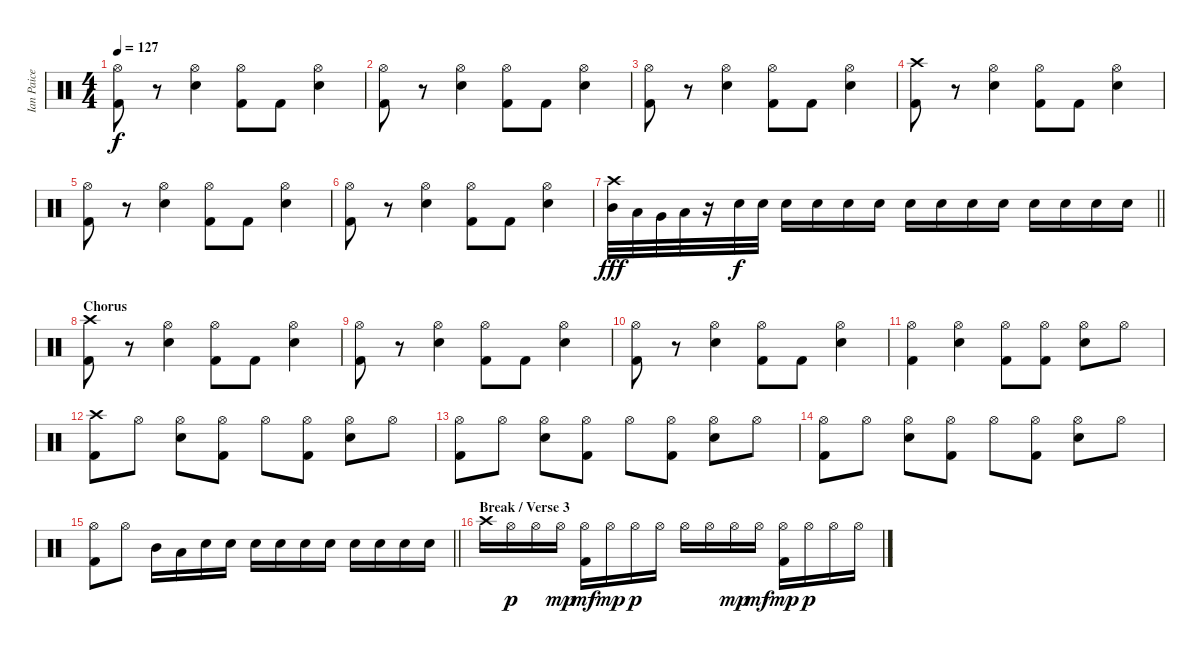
\track ("Ian Paice" "Ian Paice") {instrument percussion}
\staff {score}
\articulation defaults
\ts (4 4)
\tempo 127
\clef neutral
\ks c
("Hi-Hat (open)" "Kick (hit) 2").8{dy f} r.8 ("Hi-Hat (open)" "Snare (hit) 2").4 ("Hi-Hat (open)" "Kick (hit) 2").8 "Kick (hit) 2".8 ("Hi-Hat (open)" "Snare (hit) 2").4 |
("Hi-Hat (open)" "Kick (hit) 2").8 r.8 ("Hi-Hat (open)" "Snare (hit) 2").4 ("Hi-Hat (open)" "Kick (hit) 2").8 "Kick (hit) 2".8 ("Hi-Hat (open)" "Snare (hit) 2").4 |
("Hi-Hat (open)" "Kick (hit) 2").8 r.8 ("Hi-Hat (open)" "Snare (hit) 2").4 ("Hi-Hat (open)" "Kick (hit) 2").8 "Kick (hit) 2".8 ("Hi-Hat (open)" "Snare (hit) 2").4 |
("Crash high (hit)" "Kick (hit) 2").8 r.8 ("Hi-Hat (open)" "Snare (hit) 2").4 ("Hi-Hat (open)" "Kick (hit) 2").8 "Kick (hit) 2".8 ("Hi-Hat (open)" "Snare (hit) 2").4 |
("Hi-Hat (open)" "Kick (hit) 2").8 r.8 ("Hi-Hat (open)" "Snare (hit) 2").4 ("Hi-Hat (open)" "Kick (hit) 2").8 "Kick (hit) 2".8 ("Hi-Hat (open)" "Snare (hit) 2").4 |
("Hi-Hat (open)" "Kick (hit) 2").8 r.8 ("Hi-Hat (open)" "Snare (hit) 2").4 ("Hi-Hat (open)" "Kick (hit) 2").8 "Kick (hit) 2".8 ("Hi-Hat (open)" "Snare (hit) 2").4 |
\barLineRight lightlight
("Crash high (hit)" "Mid Tom (hit)").32{dy fff} "Low Tom (hit)".32 "Very Low Tom (hit)".32 "Low Floor Tom (hit)".32 r.16 "Snare (hit) 2".32{dy f} "Snare (hit) 2".32 "Snare (hit) 2".16 "Snare (hit) 2".16 "Snare (hit) 2".16 "Snare (hit) 2".16 "Snare (hit) 2".16 "Snare (hit) 2".16 "Snare (hit) 2".16 "Snare (hit) 2".16 "Snare (hit) 2".16 "Snare (hit) 2".16 "Snare (hit) 2".16 "Snare (hit) 2".16 |
\section ("" "Chorus")
("Crash high (hit)" "Kick (hit) 2").8 r.8 ("Hi-Hat (open)" "Snare (hit) 2").4 ("Hi-Hat (open)" "Kick (hit) 2").8 "Kick (hit) 2".8 ("Hi-Hat (open)" "Snare (hit) 2").4 |
("Hi-Hat (open)" "Kick (hit) 2").8 r.8 ("Hi-Hat (open)" "Snare (hit) 2").4 ("Hi-Hat (open)" "Kick (hit) 2").8 "Kick (hit) 2".8 ("Hi-Hat (open)" "Snare (hit) 2").4 |
("Hi-Hat (open)" "Kick (hit) 2").8 r.8 ("Hi-Hat (open)" "Snare (hit) 2").4 ("Hi-Hat (open)" "Kick (hit) 2").8 "Kick (hit) 2".8 ("Hi-Hat (open)" "Snare (hit) 2").4 |
("Hi-Hat (open)" "Kick (hit) 2").4 ("Hi-Hat (open)" "Snare (hit) 2").4 ("Hi-Hat (open)" "Kick (hit) 2").8 ("Hi-Hat (open)" "Kick (hit) 2").8 ("Hi-Hat (open)" "Snare (hit) 2").8 "Hi-Hat (open)".8 |
("Crash high (hit)" "Kick (hit) 2").8 "Hi-Hat (open)".8 ("Hi-Hat (open)" "Snare (hit) 2").8 ("Hi-Hat (open)" "Kick (hit) 2").8 "Hi-Hat (open)".8 ("Hi-Hat (open)" "Kick (hit) 2").8 ("Hi-Hat (open)" "Snare (hit) 2").8 "Hi-Hat (open)".8 |
("Hi-Hat (open)" "Kick (hit) 2").8 "Hi-Hat (open)".8 ("Hi-Hat (open)" "Snare (hit) 2").8 ("Hi-Hat (open)" "Kick (hit) 2").8 "Hi-Hat (open)".8 ("Hi-Hat (open)" "Kick (hit) 2").8 ("Hi-Hat (open)" "Snare (hit) 2").8 "Hi-Hat (open)".8 |
("Hi-Hat (open)" "Kick (hit) 2").8 "Hi-Hat (open)".8 ("Hi-Hat (open)" "Snare (hit) 2").8 ("Hi-Hat (open)" "Kick (hit) 2").8 "Hi-Hat (open)".8 ("Hi-Hat (open)" "Kick (hit) 2").8 ("Hi-Hat (open)" "Snare (hit) 2").8 "Hi-Hat (open)".8 |
\barLineRight lightlight
("Hi-Hat (open)" "Kick (hit) 2").8 "Hi-Hat (open)".8 "Mid Tom (hit)".16 "Low Tom (hit)".16 "Snare (hit) 2".16 "Snare (hit) 2".16 "Snare (hit) 2".16 "Snare (hit) 2".16 "Snare (hit) 2".16 "Snare (hit) 2".16 "Snare (hit) 2".16 "Snare (hit) 2".16 "Snare (hit) 2".16 "Snare (hit) 2".16 |
\section ("" "Break / Verse 3")
"Crash high (hit)".16 "Hi-Hat (open)".16{dy p} "Hi-Hat (open)".16 "Hi-Hat (open)".16{dy mp} ("Hi-Hat (open)" "Kick (hit) 2").16{dy mf} "Hi-Hat (open)".16{dy mp} "Hi-Hat (open)".16{dy p} "Hi-Hat (open)".16 "Hi-Hat (open)".16 "Hi-Hat (open)".16 "Hi-Hat (open)".16{dy mp} "Hi-Hat (open)".16{dy mf} ("Hi-Hat (open)" "Kick (hit) 2").16{dy mp} "Hi-Hat (open)".16{dy p} "Hi-Hat (open)".16 "Hi-Hat (open)".16
